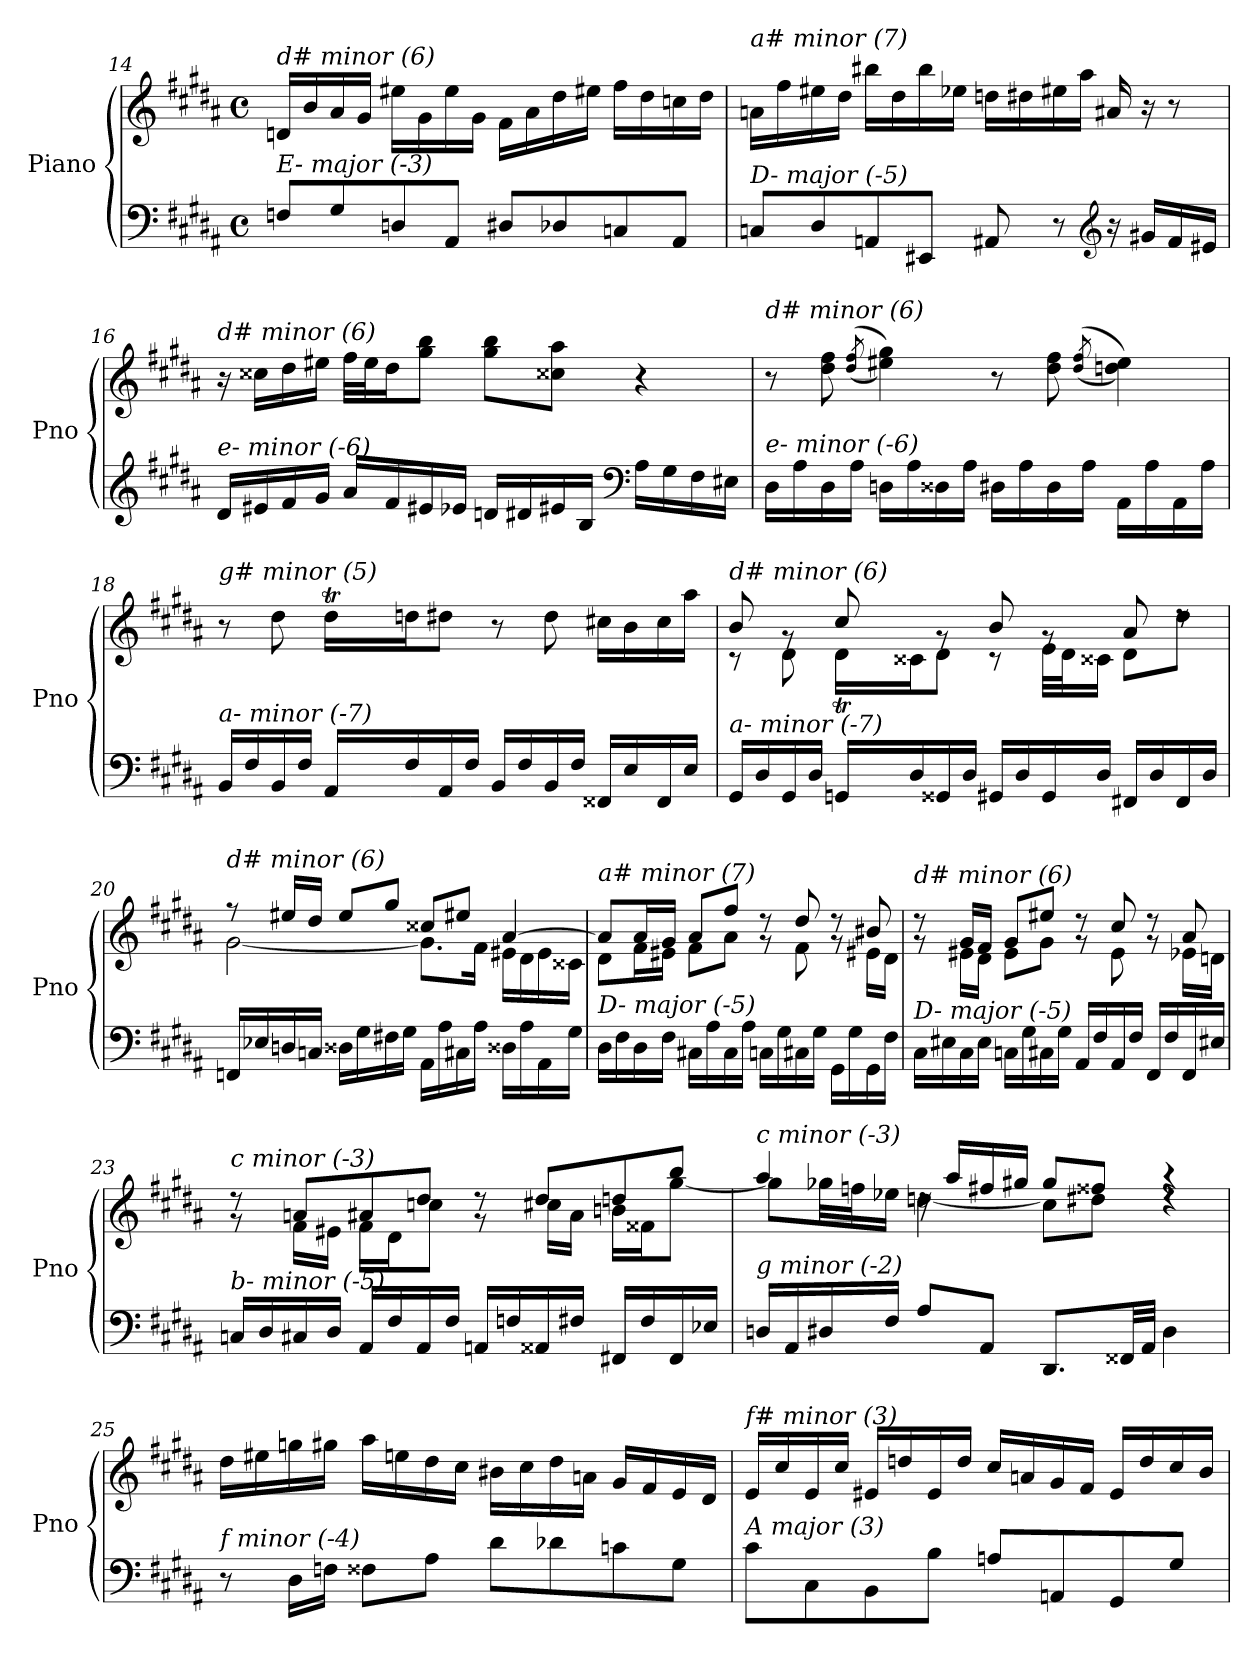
**kern	**kern
*part1	*part1
*staff2	*staff1
*I"Piano	*
*I'Pno	*
*clefF4	*clefG2
*k[f#c#g#d#a#]	*k[f#c#g#d#a#]
*M4/4	*M4/4
*met(c)	*met(c)
=14	=14
!	!LO:TX:i:t=d# minor (6)
!LO:TX:i:t=E- major (-3)	!
8Fni/L	16dni/LL
.	16b/
8G#/	16a#/
.	16g#/JJ
8Dni/	16ee#X\LL
.	16g#\
8AA#/J	16ee#\
.	16g#\JJ
8D#/L	16f#\LL
.	16a#\
8D-Xj/	16dd#\
.	16ee#X\JJ
8Cni/	16ff#\LL
.	16dd#\
8AA#/J	16ccni\
.	16dd#\JJ
=15	=15
!	!LO:TX:i:t=a# minor (7)
!LO:TX:i:t=D- major (-5)	!
8Cni/L	16ani\LL
.	16ff#\
8D#/	16ee#X\
.	16dd#\JJ
8AAni/	16bb#X\LL
.	16dd#\
8EE#X/J	16bb#\
.	16ee-Xj\JJ
8AA#/	16ddni\LL
.	16dd#\
8r	16ee#X\
.	16aa#\JJ
*clefG2	*
16r	16a#/
16g#X/LL	16r
16f#/	8r
16e#X/JJ	.
!!LO:PB:g=z
=16	=16
!	!LO:TX:i:t=d# minor (6)
!LO:TX:i:t=e- minor (-6)	!
16d#/LL	16r
16e#X/	16cc##X\LL
16f#/	16dd#\
16g#/JJ	16ee#X\JJ
16a#/LL	32ff#\LLL
.	32ee#\J
16f#/	16dd#\J
16e#X/	8gg#\ 8bb\J
16e-Xj/JJ	.
16dni/LL	8gg#\ 8bb\L
16d#/	.
16e#/	8cc##X\ 8aa#\J
16B/JJ	.
*clefF4	*
16A#\LL	4r
16G#\	.
16F#\	.
16E#X\JJ	.
=17	=17
!	!LO:TX:i:t=d# minor (6)
!LO:TX:i:t=e- minor (-6)	!
16D#\LL	8r
16A#\	.
16D#\	8dd#\ 8ff#\
16A#\JJ	.
.	(>(8qdd#/ 8qff#/
16Dni\LL	4ee#X\ 4gg#\))
16A#\	.
16D##i\	.
16A#\JJ	.
16D#\LL	8r
16A#\	.
16D#\	8dd#\ 8ff#\
16A#\JJ	.
.	((>8qdd#/ 8qff#/
16AA#\LL	4ddni\ 4ee#\))
16A#\	.
16AA#\	.
16A#\JJ	.
=18	=18
*^	*^
!	!	!LO:TX:i:t=g# minor (5)	!
!LO:TX:i:t=a- minor (-7)	!	!	!
4ryy	16BB/LL	8r	4ryy
.	16F#/	.	.
.	16BB/	8dd#\	.
.	16F#/JJ	.	.
16.ryy	16AA#/LL	16dd#t\LL	64dd#!yy
.	.	.	64ee!yy
.	.	.	16ee-X!jyy
.	16F#/	16ddni\J	.
2ryy	.	.	2ryy
.	16AA#/	8dd#\J	.
.	16F#/JJ	.	.
.	16BB/LL	8r	.
.	16F#/	.	.
.	16BB/	8dd#\	.
.	16F#/JJ	.	.
.	16FF##X/LL	16cc#X\LL	.
.	16E/	16b\	.
8ryy	.	.	8ryy
.	16FF##/	16cc#\	.
.	16E/JJ	16aa#\JJ	.
32ryy	.	.	32ryy
!!LO:LB:g=z
=19	=19	=19	=19
*	*	*	*^
!	!	!LO:TX:i:t=d# minor (6)	!	!
!LO:TX:i:t=a- minor (-7)	!	!	!	!
4ryy	16GG#/LL	8b/	8r	4ryy
.	16D#/	.	.	.
.	16GG#/	8rg	8d#\	.
.	16D#/JJ	.	.	.
16ryy	16GGni/LL	8cc#/	16d#t\LL	64d#!yy
.	.	.	.	64e!yy
.	.	.	.	32d#!yy
2ryy	16D#/	.	16c##X\J	2ryy
.	16GG##i/	8rg	8d#\J	.
.	16D#/JJ	.	.	.
.	16GG#/LL	8b/	8r	.
.	16D#/	.	.	.
.	16GG#/	8rg	32e\LLL	.
.	.	.	32d#\J	.
.	16D#/JJ	.	16c##X\JJ	.
.	16FF#X/LL	8a#/	8d#\L	.
8.ryy	16D#/	.	.	8.ryy
.	16FF#/	8rdd	8dd#\J	.
.	16D#/JJ	.	.	.
*	*	*	*v	*v
=20	=20	=20	=20
!	!	!LO:TX:i:t=d# minor (6)	!
!LO:TX:i:t=E- major (-3)	!	!	!
*v	*v	*	*
16FFni/LL	8r	[2g#\
16E-Xj/	.	.
16Dni/	16ee#X/LL	.
16Cni/JJ	16dd#/JJ	.
16D##i\LL	8ee#/L	.
16G#\	.	.
16F#Xi\	8gg#/J	.
16G#\JJ	.	.
16AA#\LL	8cc##X/L	8.g#\L]
16A#\	.	.
16C#Xi\	8ee#X/J	.
16A#\JJ	.	16f#\Jk
16D##Xi\LL	[4a#/	16e#X\LL
16A#\	.	16d#\
16AA#\	.	16e#\
16G#\JJ	.	16c##X\JJ
=21	=21	=21
!	!LO:TX:i:t=a# minor (7)	!
!LO:TX:i:t=D- major (-5)	!	!
16D#\LL	8a#/L]	8d#\L
16F#\	.	.
16D#\	16a#/L	16f#\L
16F#\JJ	16g#/JJ	16e#X\JJ
16C#X\LL	8a#/L	8f#\L
16A#\	.	.
16C#\	8ff#/J	8a#\J
16A#\JJ	.	.
16Cni\LL	8rg	8rdd
16G#\	.	.
16C#i\	8dd#/	8f#\
16G#\JJ	.	.
16GG#\LL	8rg	8rdd
16G#\	.	.
16GG#\	8b#X/	16e#X\LL
16F#\JJ	.	16d#\JJ
!!LO:LB:g=z	!!
=22	=22	=22
!	!LO:TX:i:t=d# minor (6)	!
!LO:TX:i:t=D- major (-5)	!	!
16C#\LL	8rg	8rdd
16E#X\	.	.
16C#\	16g#/LL	16e#X\LL
16E#\JJ	16f#/JJ	16d#\JJ
16Cni\LL	8g#/L	8e#\L
16G#\	.	.
16C#i\	8ee#X/J	8g#\J
16G#\JJ	.	.
16AA#/LL	8rg	8rdd
16F#/	.	.
16AA#/	8cc#/	8e#\
16F#/JJ	.	.
16FF#/LL	8rg	8rdd
16F#/	.	.
16FF#/	8a#/	16e-Xj\LL
16E#X/JJ	.	16dni\JJ
=23	=23	=23
!	!LO:TX:i:t=c minor (-3)	!
!LO:TX:i:t=b- minor (-5)	!	!
16Cni/LL	8rg	8rdd
16D#/	.	.
16C#i/	8ani/L	16f#\LL
16D#/JJ	.	16e#X\JJ
16AA#/LL	8a#/	16f#\LL
16F#/	.	16d#\J
16AA#/	8dd#/J	8ccni\J
16F#/JJ	.	.
16AAni/LL	8rg	8rdd
16Fni/	.	.
16AA##i/	8dd#/L	16cc#i\LL
16F#i/JJ	.	16a#\JJ
16FF#Xi/LL	8ddni/	16bn\LL
16F#i/	.	16f##Xi\J
16FF#i/	8bb/J	[8gg#\J
16E-Xj/JJ	.	.
=24	=24	=24
!	!LO:TX:i:t=c minor (-3)	!
!LO:TX:i:t=g minor (-2)	!	!
16Dni/LL	4aa#/	8gg#\L]
16AA#/	.	.
16D#/	.	32gg-Xj\LL
.	.	32ffni\J
16F#/JJ	.	16ee-Xj\JJ
8A#/L	16rdd	[4ddni\
.	16aa#/LL	.
8AA#/J	16ff#i/	.
.	16gg#/JJ	.
8.DD#/L	8gg#/L	8cc##\L]
.	8ff##X/J	8dd#\J
32FF##X/LL	.	.
32AA#/JJJ	.	.
4D#\	4r	4rdd
!!LO:LB:g=z
=25	=25	=25
!	!LO:TX:i:t=c# minor (4)	!
!LO:TX:i:t=f minor (-4)	!	!
*	*v	*v
8r	16dd#\LL
.	16ee#X\
16D#\LL	16ggni\
16Fni\JJ	16gg#\JJ
8F##X\L	16aa#\LL
.	16een\
8A#\J	16dd#\
.	16cc#\JJ
8d#\L	16b#X\LL
.	16cc#\
8d-Xj\	16dd#\
.	16an\JJ
8cni\	16g#/LL
.	16f#/
8G#\J	16e/
.	16d#/JJ
=26	=26
!	!LO:TX:i:t=f# minor (3)
!LO:TX:i:t=A major (3)	!
8c#\L	16e/LL
.	16cc#/
8C#\	16e/
.	16cc#/JJ
8BB\	16e#X/LL
.	16ddn/
8B\J	16e#/
.	16dd/JJ
8An/L	16cc#/LL
.	16an/
8AAn/	16g#/
.	16f#/JJ
8GG#/	16e#/LL
.	16dd/
8G#/J	16cc#/
.	16b/JJ
=	=
*-	*-
